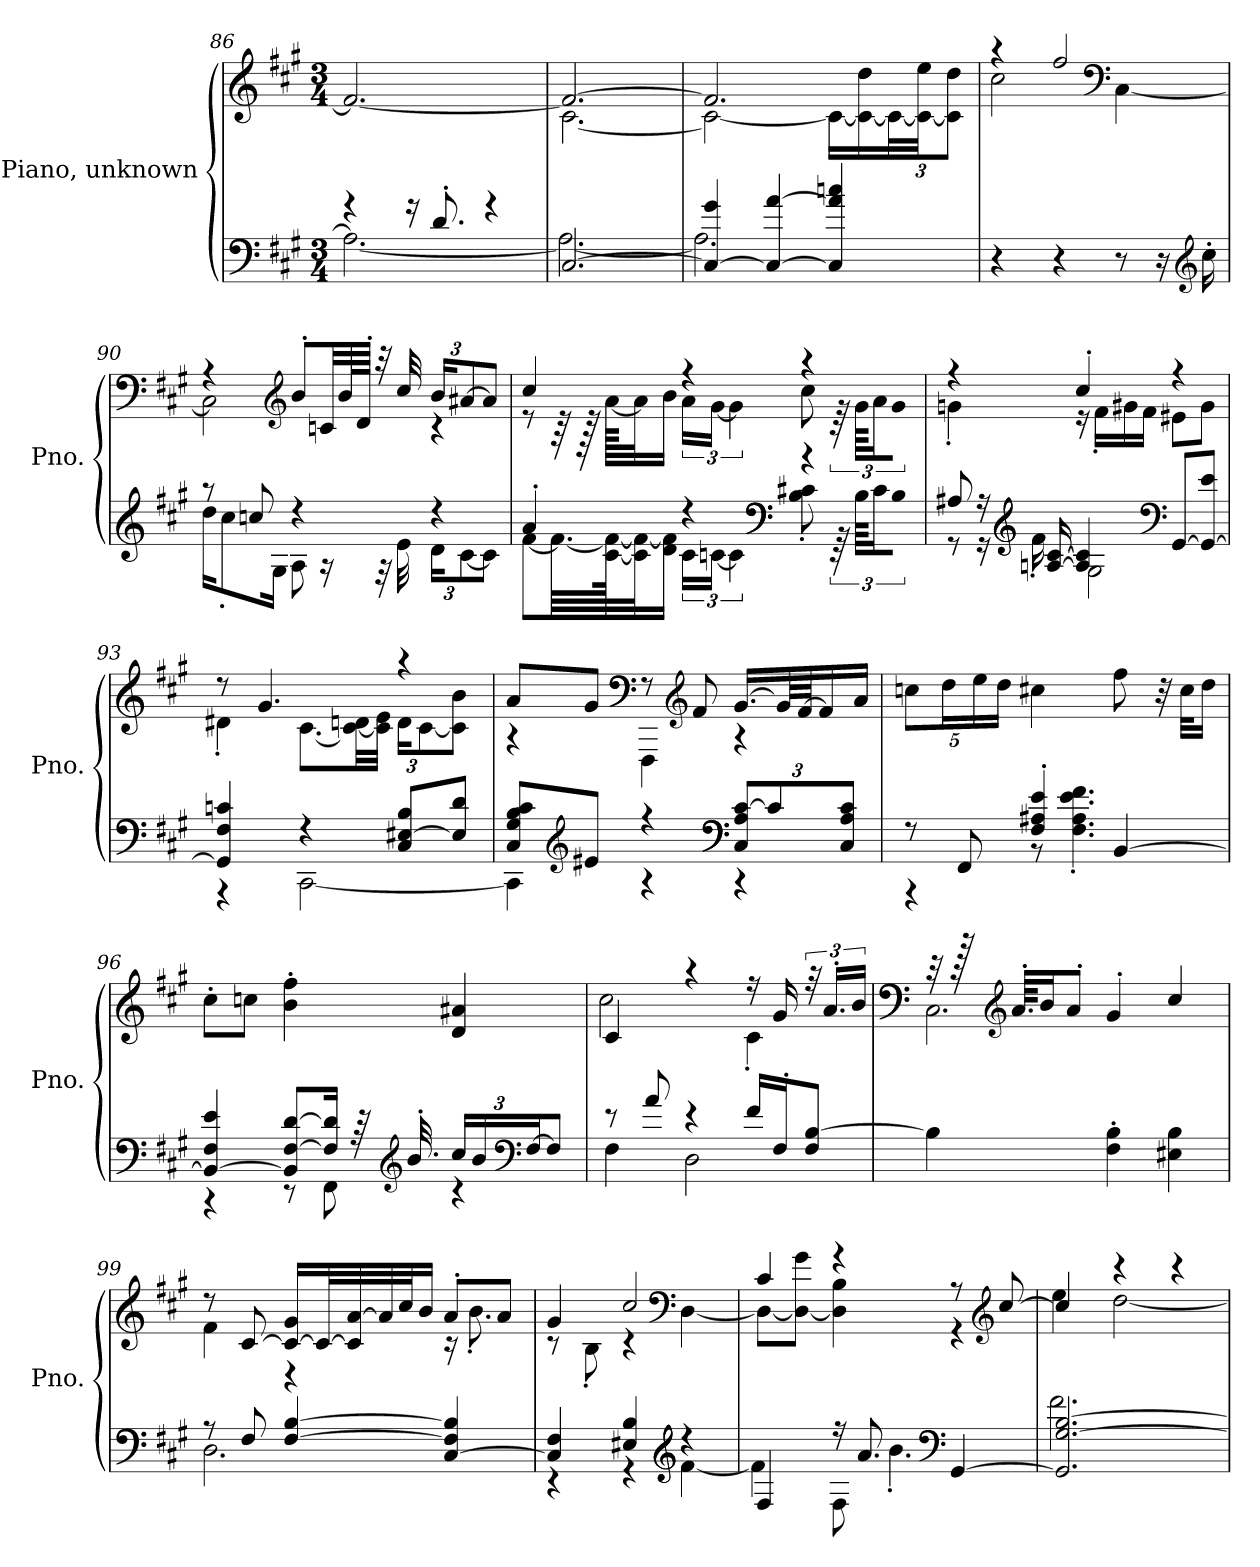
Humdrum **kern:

**kern	**kern
*part1	*part1
*staff2	*staff1
*I"Piano, unknown	*
*I'Pno.	*
*clefF4	*clefG2
*k[f#c#g#]	*k[f#c#g#]
*M3/4	*M3/4
=86	=86
*^	*
4r	2.A\_	2.f#/_
16r	.	.
8.d'/	.	.
4r	.	.
=87	=87	=87
*	*	*^
[2.C#/	2.A\_	2.f#/_	[2.c#\
=88	=88	=88	=88
4C#/_ 4g#/	2.A\]	2.f#/]	2c#\_
4C#/_ [4a/	.	.	.
4C#/] 4a/] 4ccn/	.	.	16c#\LL_
.	.	.	16c#\_ 16dd\
*	*	*	*Xbrackettup
.	.	.	48c#\L_
.	.	.	48c#\_ 48ee\JJ
.	.	.	12c#\] 12dd\J
*v	*v	*	*
=89	=89	=89
4r	4r	2cc#\
4r	2ff#/	.
*	*clefF4	*
8r	.	[4C#\
16r	.	.
*clefG2	*	*
16cc#'\	.	.
!!LO:LB:g=z	!!
=90	=90	=90
*^	*	*
8r	16dd\KL	4r	2C#\]
.	8cc#'\	.	.
8ccn/	.	.	.
.	16G#\Jk	.	.
*	*	*clefG2	*
4r	8A\	8b'/L	.
.	16r	32cn/LL	.
.	.	64b/L	.
.	.	64d'/JJJJ	.
.	32r	32r	.
.	32e\	32cc#/	.
*	*Xbrackettup	*	*
4r	24d\KL	24b/KL	4r
.	[12c#\	[12a#X/	.
.	8c#\J]	8a#/J]	.
=91	=91	=91	=91
4a'/	[8f#\L	4cc#/	8r
.	64.f#\LLL_	.	64r
.	.	.	128r
.	[128c#\ 128f#\_JK	.	[128a\KKLLL
.	32c#\] 32f#\_J	.	32a\J]
.	16d\ 16f#\]JJ	.	16b\JJ
*	*brackettup	*	*brackettup
4r	24c#\LL	4r	24a\LL
.	[24cn\JJ	.	[24g#\JJ
.	6c\]	.	6g#\]
*clefF4	*	*	*
4r	8B\' 8c#X\'	4r	8cc#\
.	96r	.	96r
.	96B\KKLL	.	96g#\KKLL
.	24c#\	.	24a\
.	16B\JJ	.	16g#\JJ
!!LO:LB:g=z	!!
=92	=92	=92	=92
8A#X/	8r	4r	4gn'\
16r	16r	.	.
*clefG2	*	*	*
[16An/ [16c#/	16f#'\	.	.
4A/] 4c#/]	2G#\	4cc#'/	16r
.	.	.	16f#'\LL
.	.	.	16g#X\
.	.	.	16f#\JJ
*clefF4	*	*	*
[8GG#/L	.	4r	8e#X\L
8GG#/_ 8e/J	.	.	8g#\J
=93	=93	=93	=93
4GG#/] 4F#/ 4cn/	4r	8r	4d#X'\
.	.	4.g#/	.
4r	[2CC#\	.	[8.c#\L
.	.	.	32c#\_ 32dn\LL
.	.	.	32c#\] 32e\JJJ
*	*	*	*Xbrackettup
8C#/ [8E#X/ 8B/L	.	4r	24d\KL
.	.	.	[12c#\
8E#/] 8d/J	.	.	8c#\] 8b\J
!!LO:LB:g=z	!!
=94	=94	=94	=94
8C#/ 8G#/ 8B/ 8c#/L	4CC#\]	8a/L	4r
*clefG2	*	*	*
8e#X/J	.	8g#/J	.
*	*	*clefF4	*
4r	4r	8r	4FFF#\
*	*	*clefG2	*
.	.	8f#/	.
*clefF4	*	*	*
*Xbrackettup	*	*	*
12C#/ 12A/ [12c#/L	4r	[16.g#/LL	4r
12c#/]	.	.	.
.	.	64g#/LL]	.
.	.	[64f#/JJ	.
.	.	16f#/]	.
12C#/ 12A/ 12c#/J	.	.	.
.	.	16a/JJ	.
*	*	*v	*v
=95	=95	=95
8r	4r	10ccn\L
.	.	20dd\L
8FF#/	.	.
.	.	20ee\
.	.	20dd\JJ
4F#/' 4A#X/' 4e/'	8r	4cc#X\
.	4.F#\' 4.A#\' 4.e\' 4.f#\'	.
[4BB/	.	8ff#\
.	.	32r
.	.	32cc#\KLL
.	.	16dd\JJ
!!LO:PB:g=z
=96	=96	=96
4BB/_ 4F#/ 4e/	4r	8cc#'\L
.	.	8ccn\J
8BB/] [8F#/ [8d/L	8r	4b\' 4ff#\'
16F#/] 16d/]Jk	8FF#\	.
64r	.	.
*clefG2	*	*
32.b'/	.	.
24cc#/LL	4r	4d/ 4a#X/
24b/	.	.
*clefF4	*	*
[24F#/J	.	.
8F#/J]	.	.
=97	=97	=97
*	*	*^
8r	4F#\	4c#/	2cc#\
8a/	.	.	.
4r	2D\	4r	.
16f#/LL	.	16r	4c#'\
16F#'/J	.	16g#/	.
*	*	*brackettup	*
8F#/ [8B/J	.	48r	.
.	.	24.a'/LL	.
.	.	24b/JJ	.
*v	*v	*	*
=98	=98	=98
*	*clefF4	*
4B\]	32r	2.C#\
.	128r	.
*	*clefG2	*
.	64.a'/KKLL	.
.	16b/J	.
.	8a'/J	.
4F#\' 4B\'	4g#'/	.
4E#X\ 4B\	4cc#/	.
!!LO:LB:g=z	!!
=99	=99	=99
*^	*	*
8r	2.D\	8r	4f#\
8F#/	.	[8c#/	.
[4F#/ [4B/	.	16c#/_ 16g#/LL	4r
.	.	32c#/L_	.
.	.	32c#/] [32a/	.
.	.	32a/]	.
.	.	32cc#/J	.
.	.	16b/JJ	.
[4C#/ 4F#/] 4B/]	.	8a'/L	16r
.	.	.	8.b'\
.	.	8a/J	.
=100	=100	=100	=100
4C#/] 4F#/	4r	4g#/	8r
.	.	.	8B'\
4E#X/ 4B/	4r	2cc#/	4r
*clefG2	*	*clefF4	*
4r	[4f#\	.	[4D\
=101	=101	=101	=101
4F#/	4f#\]	4c#/	8D\L_
.	.	.	8D\_ 8g#\J
16r	8F#\	4r	4D\] 4B\
8.a/	.	.	.
.	4.b'\	.	.
*clefF4	*	*	*
[4GG#/	.	8r	4r
*	*	*clefG2	*
.	.	[8cc#/	.
=102	=102	=102	=102
2.GG#/] [2.G#/ [2.B/	2.f#\	4cc#/]	4ee\
.	.	4r	[2dd\
.	.	4r	.
*v	*v	*	*
*	*v	*v
=	=
*-	*-
